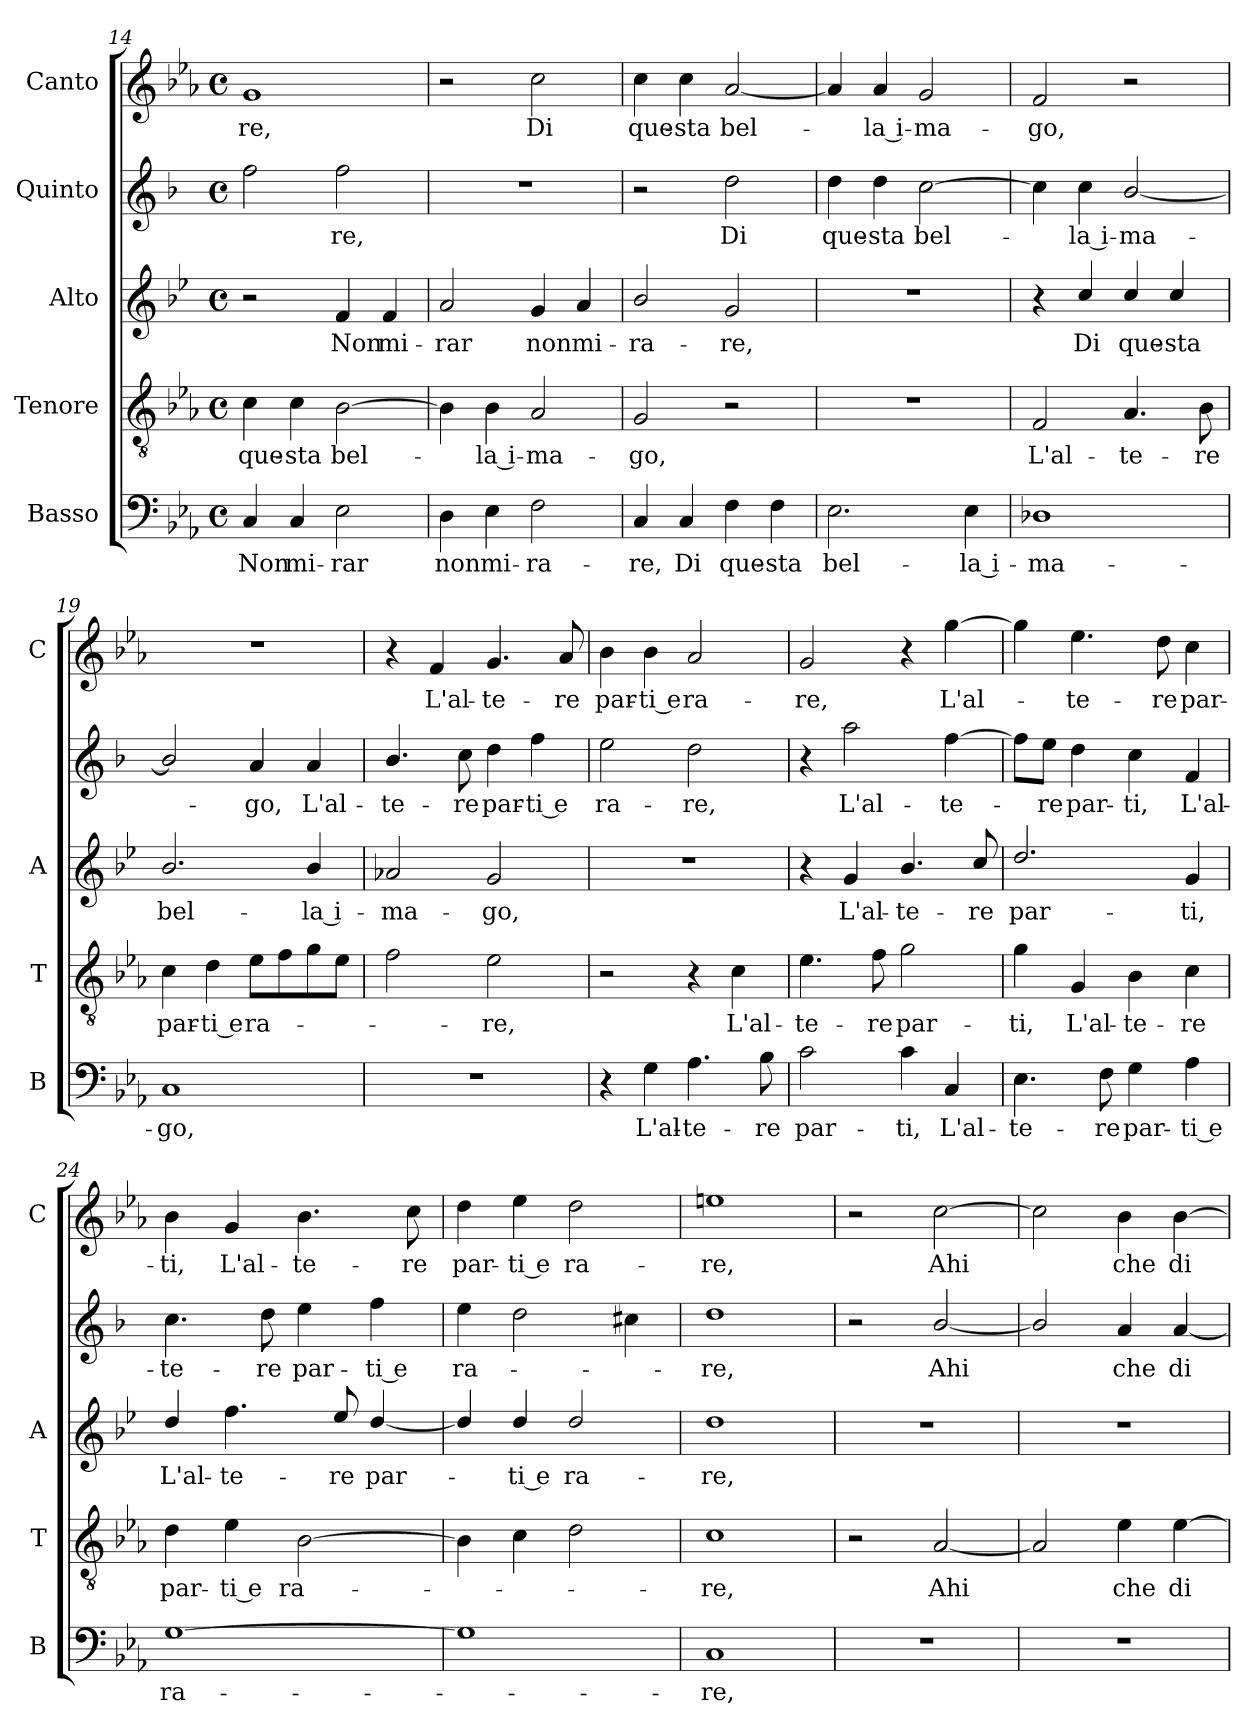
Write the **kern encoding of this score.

**kern	**text	**kern	**text	**kern	**text	**kern	**text	**kern	**text
*part5	*part5	*part4	*part4	*part3	*part3	*part2	*part2	*part1	*part1
*staff5	*staff5	*staff4	*staff4	*staff3	*staff3	*staff2	*staff2	*staff1	*staff1
*I"Basso	*	*I"Tenore	*	*I"Alto	*	*I"Quinto	*	*I"Canto	*
*I'B	*	*I'T	*	*I'A	*	*	*	*I'C	*
!!LO:LB:g=z
*clefF4	*	*clefGv2	*	*clefG2	*	*clefG2	*	*clefG2	*
*	*	*	*	*ITrd4c7	*	*ITrd1c2	*	*	*
*k[b-e-a-]	*	*k[b-e-a-]	*	*k[b-e-a-]	*	*k[b-e-a-]	*	*k[b-e-a-]	*
*E-:	*	*E-:	*	*E-:	*	*E-:	*	*E-:	*
*M4/4	*	*M4/4	*	*M4/4	*	*M4/4	*	*M4/4	*
*met(c)	*	*met(c)	*	*met(c)	*	*met(c)	*	*met(c)	*
=14	=14	=14	=14	=14	=14	=14	=14	=14	=14
!	!LO:LY:b	!	!LO:LY:b	!	!	!	!	!	!LO:LY:b
4C/	Non	4c\	que-	2r	.	2ee-\	.	1g	-re,
!	!LO:LY:b	!	!LO:LY:b	!	!	!	!	!	!
4C/	mi-	4c\	-sta	.	.	.	.	.	.
!	!LO:LY:b	!	!LO:LY:b	!	!LO:LY:b	!	!LO:LY:b	!	!
2E-\	-rar	[2B-\	bel-	4B-/	Non	2ee-\	-re,	.	.
!	!	!	!	!	!LO:LY:b	!	!	!	!
.	.	.	.	4B-/	mi-	.	.	.	.
=15	=15	=15	=15	=15	=15	=15	=15	=15	=15
!	!LO:LY:b	!	!	!	!LO:LY:b	!	!	!	!
4D\	non	4B-\]	.	2d/	-rar	1r	.	2r	.
!	!LO:LY:b	!	!LO:LY:b	!	!	!	!	!	!
4E-\	mi-	4B-\	-la i-	.	.	.	.	.	.
!	!LO:LY:b	!	!LO:LY:b	!	!LO:LY:b	!	!	!	!LO:LY:b
2F\	-ra-	2A-/	-ma-	4c/	non	.	.	2cc\	Di
!	!	!	!	!	!LO:LY:b	!	!	!	!
.	.	.	.	4d/	mi-	.	.	.	.
=16	=16	=16	=16	=16	=16	=16	=16	=16	=16
!	!LO:LY:b	!	!LO:LY:b	!	!LO:LY:b	!	!	!	!LO:LY:b
4C/	-re,	2G/	-go,	2e-/	-ra-	2r	.	4cc\	que-
!	!LO:LY:b	!	!	!	!	!	!	!	!LO:LY:b
4C/	Di	.	.	.	.	.	.	4cc\	-sta
!	!LO:LY:b	!	!	!	!LO:LY:b	!	!LO:LY:b	!	!LO:LY:b
4F\	que-	2r	.	2c/	-re,	2cc\	Di	[2a-/	bel-
!	!LO:LY:b	!	!	!	!	!	!	!	!
4F\	-sta	.	.	.	.	.	.	.	.
=17	=17	=17	=17	=17	=17	=17	=17	=17	=17
!	!LO:LY:b	!	!	!	!	!	!LO:LY:b	!	!
2.E-\	bel-	1r	.	1r	.	4cc\	que-	4a-/]	.
!	!	!	!	!	!	!	!LO:LY:b	!	!LO:LY:b
.	.	.	.	.	.	4cc\	-sta	4a-/	-la i-
!	!	!	!	!	!	!	!LO:LY:b	!	!LO:LY:b
.	.	.	.	.	.	[2b-\	bel-	2g/	-ma-
!	!LO:LY:b	!	!	!	!	!	!	!	!
4E-\	-la i-	.	.	.	.	.	.	.	.
=18	=18	=18	=18	=18	=18	=18	=18	=18	=18
!	!LO:LY:b	!	!LO:LY:b	!	!	!	!	!	!LO:LY:b
1D-X	-ma-	2F/	L'al-	4r	.	4b-\]	.	2f/	-go,
!	!	!	!	!	!LO:LY:b	!	!LO:LY:b	!	!
.	.	.	.	4f/	Di	4b-\	-la i-	.	.
!	!	!	!LO:LY:b	!	!LO:LY:b	!	!LO:LY:b	!	!
.	.	4.A-/	-te-	4f/	que-	[2a-/	-ma-	2r	.
!	!	!	!	!	!LO:LY:b	!	!	!	!
.	.	.	.	4f/	-sta	.	.	.	.
!	!	!	!LO:LY:b	!	!	!	!	!	!
.	.	8B-\	-re	.	.	.	.	.	.
=19	=19	=19	=19	=19	=19	=19	=19	=19	=19
!	!LO:LY:b	!	!LO:LY:b	!	!LO:LY:b	!	!	!	!
1C	-go,	4c\	par-	2.e-/	bel-	2a-/]	.	1r	.
!	!	!	!LO:LY:b	!	!	!	!	!	!
.	.	4d\	-ti e	.	.	.	.	.	.
!	!	!	!LO:LY:b	!	!	!	!LO:LY:b	!	!
.	.	8e-\L	ra-	.	.	4g/	-go,	.	.
.	.	8f\	.	.	.	.	.	.	.
!	!	!	!	!	!LO:LY:b	!	!LO:LY:b	!	!
.	.	8g\	.	4e-/	-la i-	4g/	L'al-	.	.
.	.	8e-\J	.	.	.	.	.	.	.
=20	=20	=20	=20	=20	=20	=20	=20	=20	=20
!	!	!	!	!	!LO:LY:b	!	!LO:LY:b	!	!
1r	.	2f\	.	2d-X/	-ma-	4.a-/	-te-	4r	.
!	!	!	!	!	!	!	!	!	!LO:LY:b
.	.	.	.	.	.	.	.	4f/	L'al-
!	!	!	!	!	!	!	!LO:LY:b	!	!
.	.	.	.	.	.	8b-\	-re	.	.
!	!	!	!LO:LY:b	!	!LO:LY:b	!	!LO:LY:b	!	!LO:LY:b
.	.	2e-\	-re,	2c/	-go,	4cc\	par-	4.g/	-te-
!	!	!	!	!	!	!	!LO:LY:b	!	!
.	.	.	.	.	.	4ee-\	-ti e	.	.
!	!	!	!	!	!	!	!	!	!LO:LY:b
.	.	.	.	.	.	.	.	8a-/	-re
!!LO:PB:g=z
=21	=21	=21	=21	=21	=21	=21	=21	=21	=21
!	!	!	!	!	!	!	!LO:LY:b	!	!LO:LY:b
4r	.	2r	.	1r	.	2dd\	ra-	4b-\	par-
!	!LO:LY:b	!	!	!	!	!	!	!	!LO:LY:b
4G\	L'al-	.	.	.	.	.	.	4b-\	-ti e
!	!LO:LY:b	!	!	!	!	!	!LO:LY:b	!	!LO:LY:b
4.A-\	-te-	4r	.	.	.	2cc\	-re,	2a-/	ra-
!	!	!	!LO:LY:b	!	!	!	!	!	!
.	.	4c\	L'al-	.	.	.	.	.	.
!	!LO:LY:b	!	!	!	!	!	!	!	!
8B-\	-re	.	.	.	.	.	.	.	.
=22	=22	=22	=22	=22	=22	=22	=22	=22	=22
!	!LO:LY:b	!	!LO:LY:b	!	!	!	!	!	!LO:LY:b
2c\	par-	4.e-\	-te-	4r	.	4r	.	2g/	-re,
!	!	!	!	!	!LO:LY:b	!	!LO:LY:b	!	!
.	.	.	.	4c/	L'al-	2gg\	L'al-	.	.
!	!	!	!LO:LY:b	!	!	!	!	!	!
.	.	8f\	-re	.	.	.	.	.	.
!	!LO:LY:b	!	!LO:LY:b	!	!LO:LY:b	!	!	!	!
4c\	-ti,	2g\	par-	4.e-/	-te-	.	.	4r	.
!	!LO:LY:b	!	!	!	!	!	!LO:LY:b	!	!LO:LY:b
4C/	L'al-	.	.	.	.	[4ee-\	-te-	[4gg\	L'al-
!	!	!	!	!	!LO:LY:b	!	!	!	!
.	.	.	.	8f/	-re	.	.	.	.
=23	=23	=23	=23	=23	=23	=23	=23	=23	=23
!	!LO:LY:b	!	!LO:LY:b	!	!LO:LY:b	!	!	!	!
4.E-\	-te-	4g\	-ti,	2.g/	par-	8ee-\L]	.	4gg\]	.
!	!	!	!	!	!	!	!LO:LY:b	!	!
.	.	.	.	.	.	8dd\J	-re	.	.
!	!	!	!LO:LY:b	!	!	!	!LO:LY:b	!	!LO:LY:b
.	.	4G/	L'al-	.	.	4cc\	par-	4.ee-\	-te-
!	!LO:LY:b	!	!	!	!	!	!	!	!
8F\	-re	.	.	.	.	.	.	.	.
!	!LO:LY:b	!	!LO:LY:b	!	!	!	!LO:LY:b	!	!
4G\	par-	4B-\	-te-	.	.	4b-\	-ti,	.	.
!	!	!	!	!	!	!	!	!	!LO:LY:b
.	.	.	.	.	.	.	.	8dd\	-re
!	!LO:LY:b	!	!LO:LY:b	!	!LO:LY:b	!	!LO:LY:b	!	!LO:LY:b
4A-\	-ti e	4c\	-re	4c/	-ti,	4e-/	L'al-	4cc\	par-
=24	=24	=24	=24	=24	=24	=24	=24	=24	=24
!	!LO:LY:b	!	!LO:LY:b	!	!LO:LY:b	!	!LO:LY:b	!	!LO:LY:b
[1G	ra-	4d\	par-	4g/	L'al-	4.b-\	-te-	4b-\	-ti,
!	!	!	!LO:LY:b	!	!LO:LY:b	!	!	!	!LO:LY:b
.	.	4e-\	-ti e	4.b-\	-te-	.	.	4g/	L'al-
!	!	!	!	!	!	!	!LO:LY:b	!	!
.	.	.	.	.	.	8cc\	-re	.	.
!	!	!	!LO:LY:b	!	!	!	!LO:LY:b	!	!LO:LY:b
.	.	[2B-\	ra-	.	.	4dd\	par-	4.b-\	-te-
!	!	!	!	!	!LO:LY:b	!	!	!	!
.	.	.	.	8a-/	-re	.	.	.	.
!	!	!	!	!	!LO:LY:b	!	!LO:LY:b	!	!
.	.	.	.	[4g/	par-	4ee-\	-ti e	.	.
!	!	!	!	!	!	!	!	!	!LO:LY:b
.	.	.	.	.	.	.	.	8cc\	-re
=25	=25	=25	=25	=25	=25	=25	=25	=25	=25
!	!	!	!	!	!	!	!LO:LY:b	!	!LO:LY:b
1G]	.	4B-\]	.	4g/]	.	4dd\	ra-	4dd\	par-
!	!	!	!	!	!LO:LY:b	!	!	!	!LO:LY:b
.	.	4c\	.	4g/	-ti e	2cc\	.	4ee-\	-ti e
!	!	!	!	!	!LO:LY:b	!	!	!	!LO:LY:b
.	.	2d\	.	2g/	ra-	.	.	2dd\	ra-
.	.	.	.	.	.	4bn\	.	.	.
=26	=26	=26	=26	=26	=26	=26	=26	=26	=26
!	!LO:LY:b	!	!LO:LY:b	!	!LO:LY:b	!	!LO:LY:b	!	!LO:LY:b
1C	-re,	1c	-re,	1g	-re,	1cc	-re,	1een	-re,
=27	=27	=27	=27	=27	=27	=27	=27	=27	=27
1r	.	2r	.	1r	.	2r	.	2r	.
!	!	!	!LO:LY:b	!	!	!	!LO:LY:b	!	!LO:LY:b
.	.	[2A-/	Ahi	.	.	[2a-/	Ahi	[2cc\	Ahi
!!LO:LB:g=z
=28	=28	=28	=28	=28	=28	=28	=28	=28	=28
1r	.	2A-/]	.	1r	.	2a-/]	.	2cc\]	.
!	!	!	!LO:LY:b	!	!	!	!LO:LY:b	!	!LO:LY:b
.	.	4e-\	che	.	.	4g/	che	4b-\	che
!	!	!	!LO:LY:b	!	!	!	!LO:LY:b	!	!LO:LY:b
.	.	[4e-\	di	.	.	[4g/	di	[4b-\	di
=	=	=	=	=	=	=	=	=	=
*-	*-	*-	*-	*-	*-	*-	*-	*-	*-
